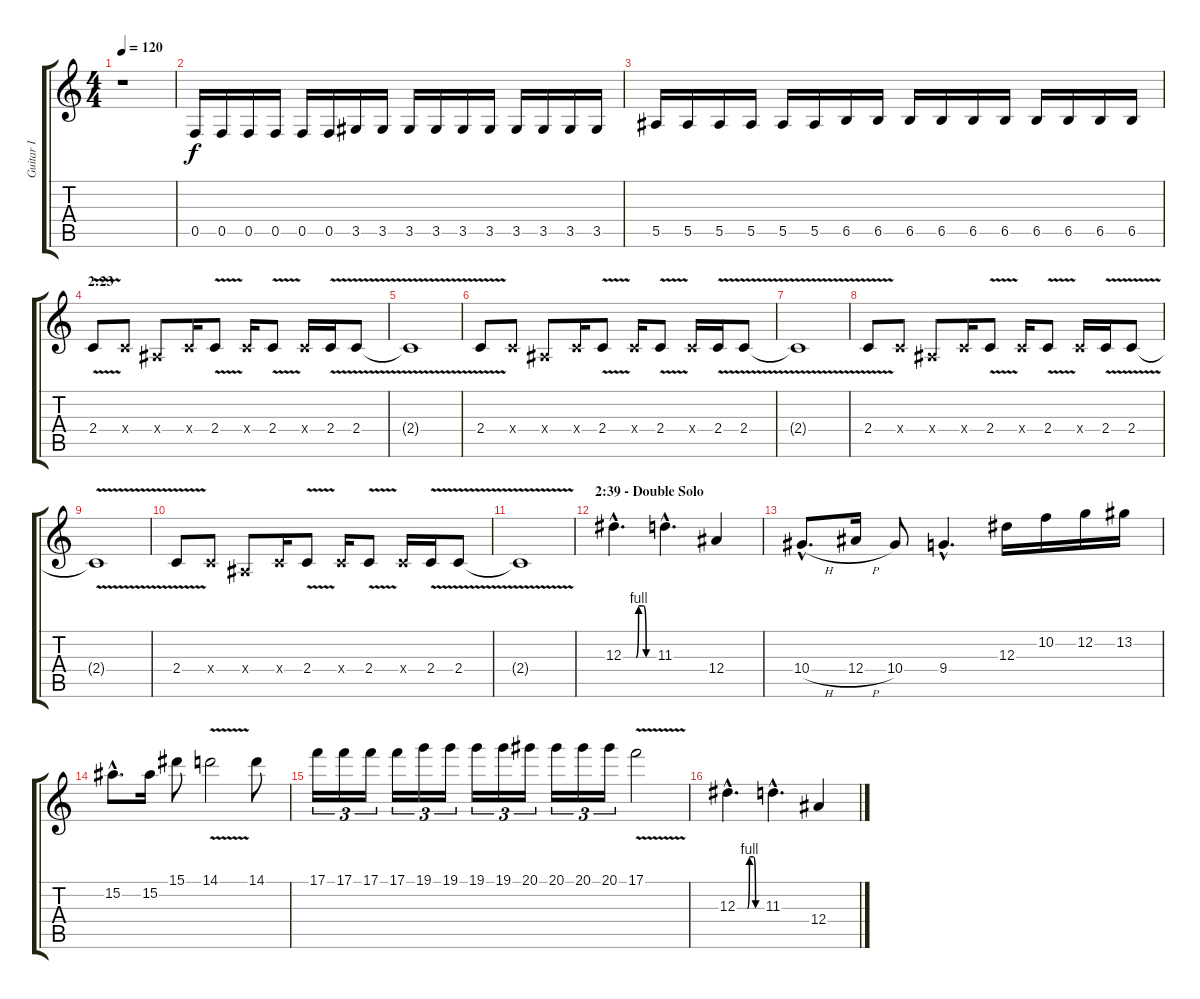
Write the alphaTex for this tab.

\track ("Guitar I" "Guitar I") {instrument overdrivenguitar}
\staff {score tabs}
\tuning (C4 G3 Eb3 Bb2 F2 C2) {hide}
\ts (4 4)
\tempo 120
\clef g2
\ks c
r.1{dy f} |
0.5.16 0.5.16 0.5.16 0.5.16 0.5.16 0.5.16 3.5.16 3.5.16 3.5.16 3.5.16 3.5.16 3.5.16 3.5.16 3.5.16 3.5.16 3.5.16 |
5.5.16 5.5.16 5.5.16 5.5.16 5.5.16 5.5.16 6.5.16 6.5.16 6.5.16 6.5.16 6.5.16 6.5.16 6.5.16 6.5.16 6.5.16 6.5.16 |
\section ("" "2:23")
2.4{v}.8 2.4{x}.8 0.4{x}.8 2.4{x}.16 2.4{v}.8 2.4{x}.16 2.4{v}.8 2.4{x}.16 2.4{v}.16 2.4{v}.8 |
2.4{t}.1 |
2.4{v}.8 2.4{x}.8 0.4{x}.8 2.4{x}.16 2.4{v}.8 2.4{x}.16 2.4{v}.8 2.4{x}.16 2.4{v}.16 2.4{v}.8 |
2.4{t}.1 |
2.4{v}.8 2.4{x}.8 0.4{x}.8 2.4{x}.16 2.4{v}.8 2.4{x}.16 2.4{v}.8 2.4{x}.16 2.4{v}.16 2.4{v}.8 |
2.4{t}.1 |
2.4{v}.8 2.4{x}.8 0.4{x}.8 2.4{x}.16 2.4{v}.8 2.4{x}.16 2.4{v}.8 2.4{x}.16 2.4{v}.16 2.4{v}.8 |
2.4{t}.1 |
\section ("" "2:39 - Double Solo")
12.3{be (custom 0 0 15 0 25 0 30 4 40 4 45 0 60 0) hac}.4{d volume 16} 11.3{hac}.4{d} 12.4.4 |
10.4{h hac}.8{d} 12.4{h}.16 10.4.8 9.4{hac}.4{d} 12.3.16 10.2.16 12.2.16 13.2.16 |
15.2{hac}.8{d} 15.2.16 15.1.8 14.1{v}.2 14.1.8 |
17.1.16{tu (3 2)} 17.1.16{tu (3 2)} 17.1.16{tu (3 2)} 17.1.16{tu (3 2)} 19.1.16{tu (3 2)} 19.1.16{tu (3 2)} 19.1.16{tu (3 2)} 19.1.16{tu (3 2)} 20.1.16{tu (3 2)} 20.1.16{tu (3 2)} 20.1.16{tu (3 2)} 20.1.16{tu (3 2)} 17.1{v}.2 |
12.3{be (custom 0 0 15 0 25 0 30 4 40 4 45 0 60 0) hac}.4{d} 11.3{hac}.4{d} 12.4.4
